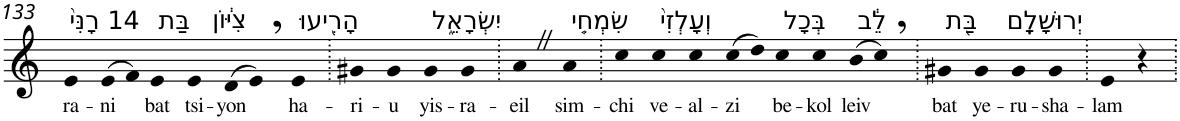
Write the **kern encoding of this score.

**kern	**text
*part1	*part1
*staff1	*staff1
*I"Piano	*
*I'Pno	*
!!LO:PB:g=z
*clefG2	*
*k[]	*
=133	=133
!LO:TX:a:t=14 רָנִּי֙	!
!	!LO:LY:b
4e	ra-
!	!LO:LY:b
(>8e	-ni
8f)	.
!LO:TX:a:t=בַּת	!
!	!LO:LY:b
4e	bat
!LO:TX:a:t=צִיּ֔וֹן	!
!	!LO:LY:b
4e	tsi-
!	!LO:LY:b
(>8d	-yon
8e,)	.
!LO:TX:a:t=הָרִ֖יעוּ	!
!	!LO:LY:b
4e	ha-
=134.	=134.
!	!LO:LY:b
4g#X	-ri-
!	!LO:LY:b
4g#	-u
!LO:TX:a:t=יִשְׂרָאֵ֑ל	!
!	!LO:LY:b
4g#	yis-
!	!LO:LY:b
4g#	-ra-
=135.	=135.
!	!LO:LY:b
4aZ	-eil
!LO:TX:a:t=שִׂמְחִ֤י	!
!	!LO:LY:b
4a	sim-
=136.	=136.
!	!LO:LY:b
4cc	-chi
!LO:TX:a:t=וְעָלְזִי֙	!
!	!LO:LY:b
4cc	ve-
!	!LO:LY:b
4cc	-al-
!	!LO:LY:b
(>8cc	-zi
8dd)	.
!LO:TX:a:t=בְּכָל	!
!	!LO:LY:b
4cc	be-
!	!LO:LY:b
4cc	-kol
!LO:TX:a:t=לֵ֔ב	!
!	!LO:LY:b
(>8b	leiv
8cc,)	.
=137.	=137.
!LO:TX:a:t=בַּ֖ת	!
!	!LO:LY:b
4g#X	bat
!LO:TX:a:t=יְרוּשָׁלִָֽם	!
!	!LO:LY:b
4g#	ye-
!	!LO:LY:b
4g#	-ru-
!	!LO:LY:b
4g#	-sha-
=138.	=138.
!	!LO:LY:b
4e	-lam
4r	.
=.	=.
*-	*-
